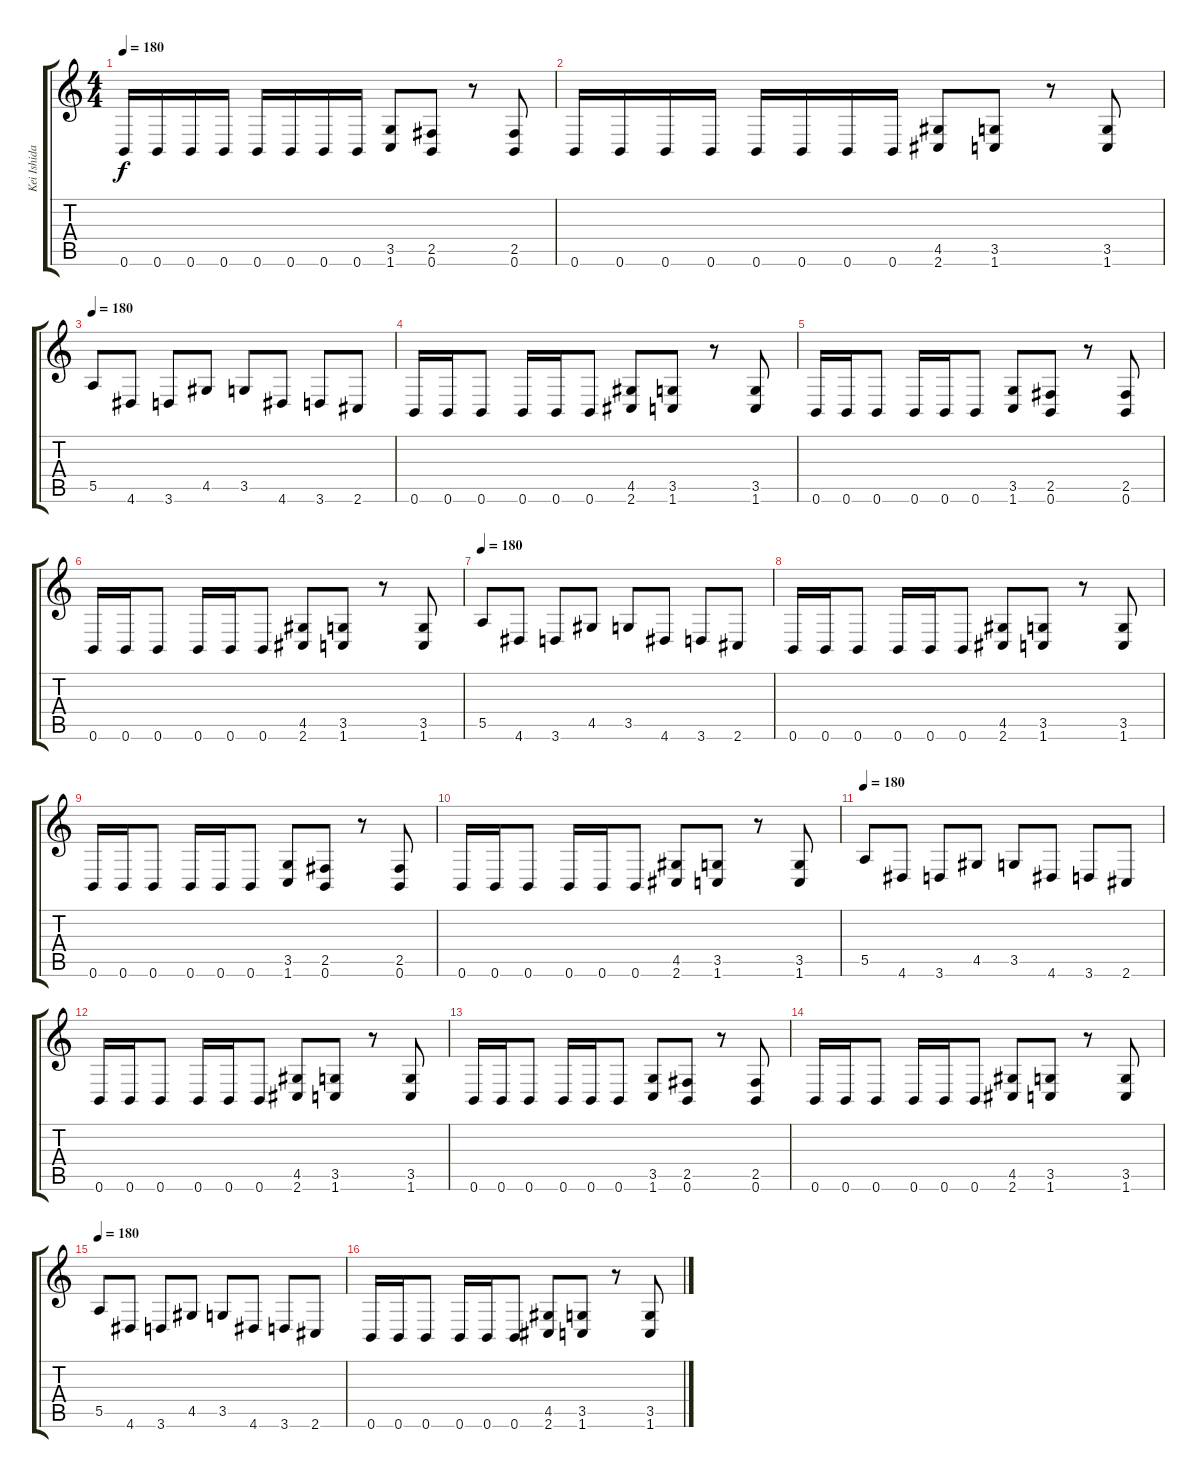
\track ("Kei Ishida 2" "Kei Ishida") {instrument distortionguitar}
\staff {score tabs}
\tuning (B3 Gb3 D3 A2 E2 B1) {hide}
\ts (4 4)
\tempo 180
\clef g2
\ks c
0.6.16{dy f} 0.6.16 0.6.16 0.6.16 0.6.16 0.6.16 0.6.16 0.6.16 (3.5 1.6).8 (2.5 0.6).8 r.8 (2.5 0.6).8 |
0.6.16 0.6.16 0.6.16 0.6.16 0.6.16 0.6.16 0.6.16 0.6.16 (4.5 2.6).8 (3.5 1.6).8 r.8 (3.5 1.6).8 |
\tempo 180
5.5.8 4.6.8 3.6.8 4.5.8 3.5.8 4.6.8 3.6.8 2.6.8 |
0.6.16 0.6.16 0.6.8 0.6.16 0.6.16 0.6.8 (4.5 2.6).8 (3.5 1.6).8 r.8 (3.5 1.6).8 |
0.6.16 0.6.16 0.6.8 0.6.16 0.6.16 0.6.8 (3.5 1.6).8 (2.5 0.6).8 r.8 (2.5 0.6).8 |
0.6.16 0.6.16 0.6.8 0.6.16 0.6.16 0.6.8 (4.5 2.6).8 (3.5 1.6).8 r.8 (3.5 1.6).8 |
\tempo 180
5.5.8 4.6.8 3.6.8 4.5.8 3.5.8 4.6.8 3.6.8 2.6.8 |
0.6.16 0.6.16 0.6.8 0.6.16 0.6.16 0.6.8 (4.5 2.6).8 (3.5 1.6).8 r.8 (3.5 1.6).8 |
0.6.16 0.6.16 0.6.8 0.6.16 0.6.16 0.6.8 (3.5 1.6).8 (2.5 0.6).8 r.8 (2.5 0.6).8 |
0.6.16 0.6.16 0.6.8 0.6.16 0.6.16 0.6.8 (4.5 2.6).8 (3.5 1.6).8 r.8 (3.5 1.6).8 |
\tempo 180
5.5.8 4.6.8 3.6.8 4.5.8 3.5.8 4.6.8 3.6.8 2.6.8 |
0.6.16 0.6.16 0.6.8 0.6.16 0.6.16 0.6.8 (4.5 2.6).8 (3.5 1.6).8 r.8 (3.5 1.6).8 |
0.6.16 0.6.16 0.6.8 0.6.16 0.6.16 0.6.8 (3.5 1.6).8 (2.5 0.6).8 r.8 (2.5 0.6).8 |
0.6.16 0.6.16 0.6.8 0.6.16 0.6.16 0.6.8 (4.5 2.6).8 (3.5 1.6).8 r.8 (3.5 1.6).8 |
\tempo 180
5.5.8 4.6.8 3.6.8 4.5.8 3.5.8 4.6.8 3.6.8 2.6.8 |
0.6.16 0.6.16 0.6.8 0.6.16 0.6.16 0.6.8 (4.5 2.6).8 (3.5 1.6).8 r.8 (3.5 1.6).8
